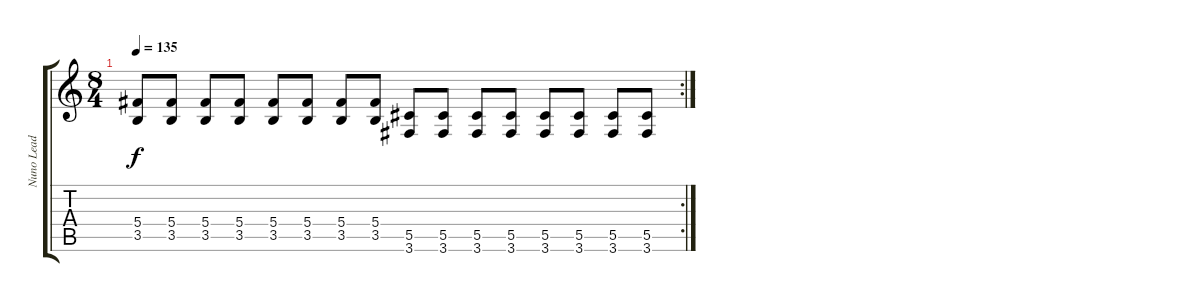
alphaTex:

\track ("Nuno Lead" "Nuno Lead") {instrument distortionguitar}
\staff {score tabs}
\tuning (Eb4 Bb3 Gb3 Db3 Ab2 Eb2) {hide}
\rc 2
\ts (8 4)
\tempo 135
\clef g2
\ks c
(5.4 3.5).8{dy f} (5.4 3.5).8 (5.4 3.5).8 (5.4 3.5).8 (5.4 3.5).8 (5.4 3.5).8 (5.4 3.5).8 (5.4 3.5).8 (5.5 3.6).8 (5.5 3.6).8 (5.5 3.6).8 (5.5 3.6).8 (5.5 3.6).8 (5.5 3.6).8 (5.5 3.6).8 (5.5 3.6).8
